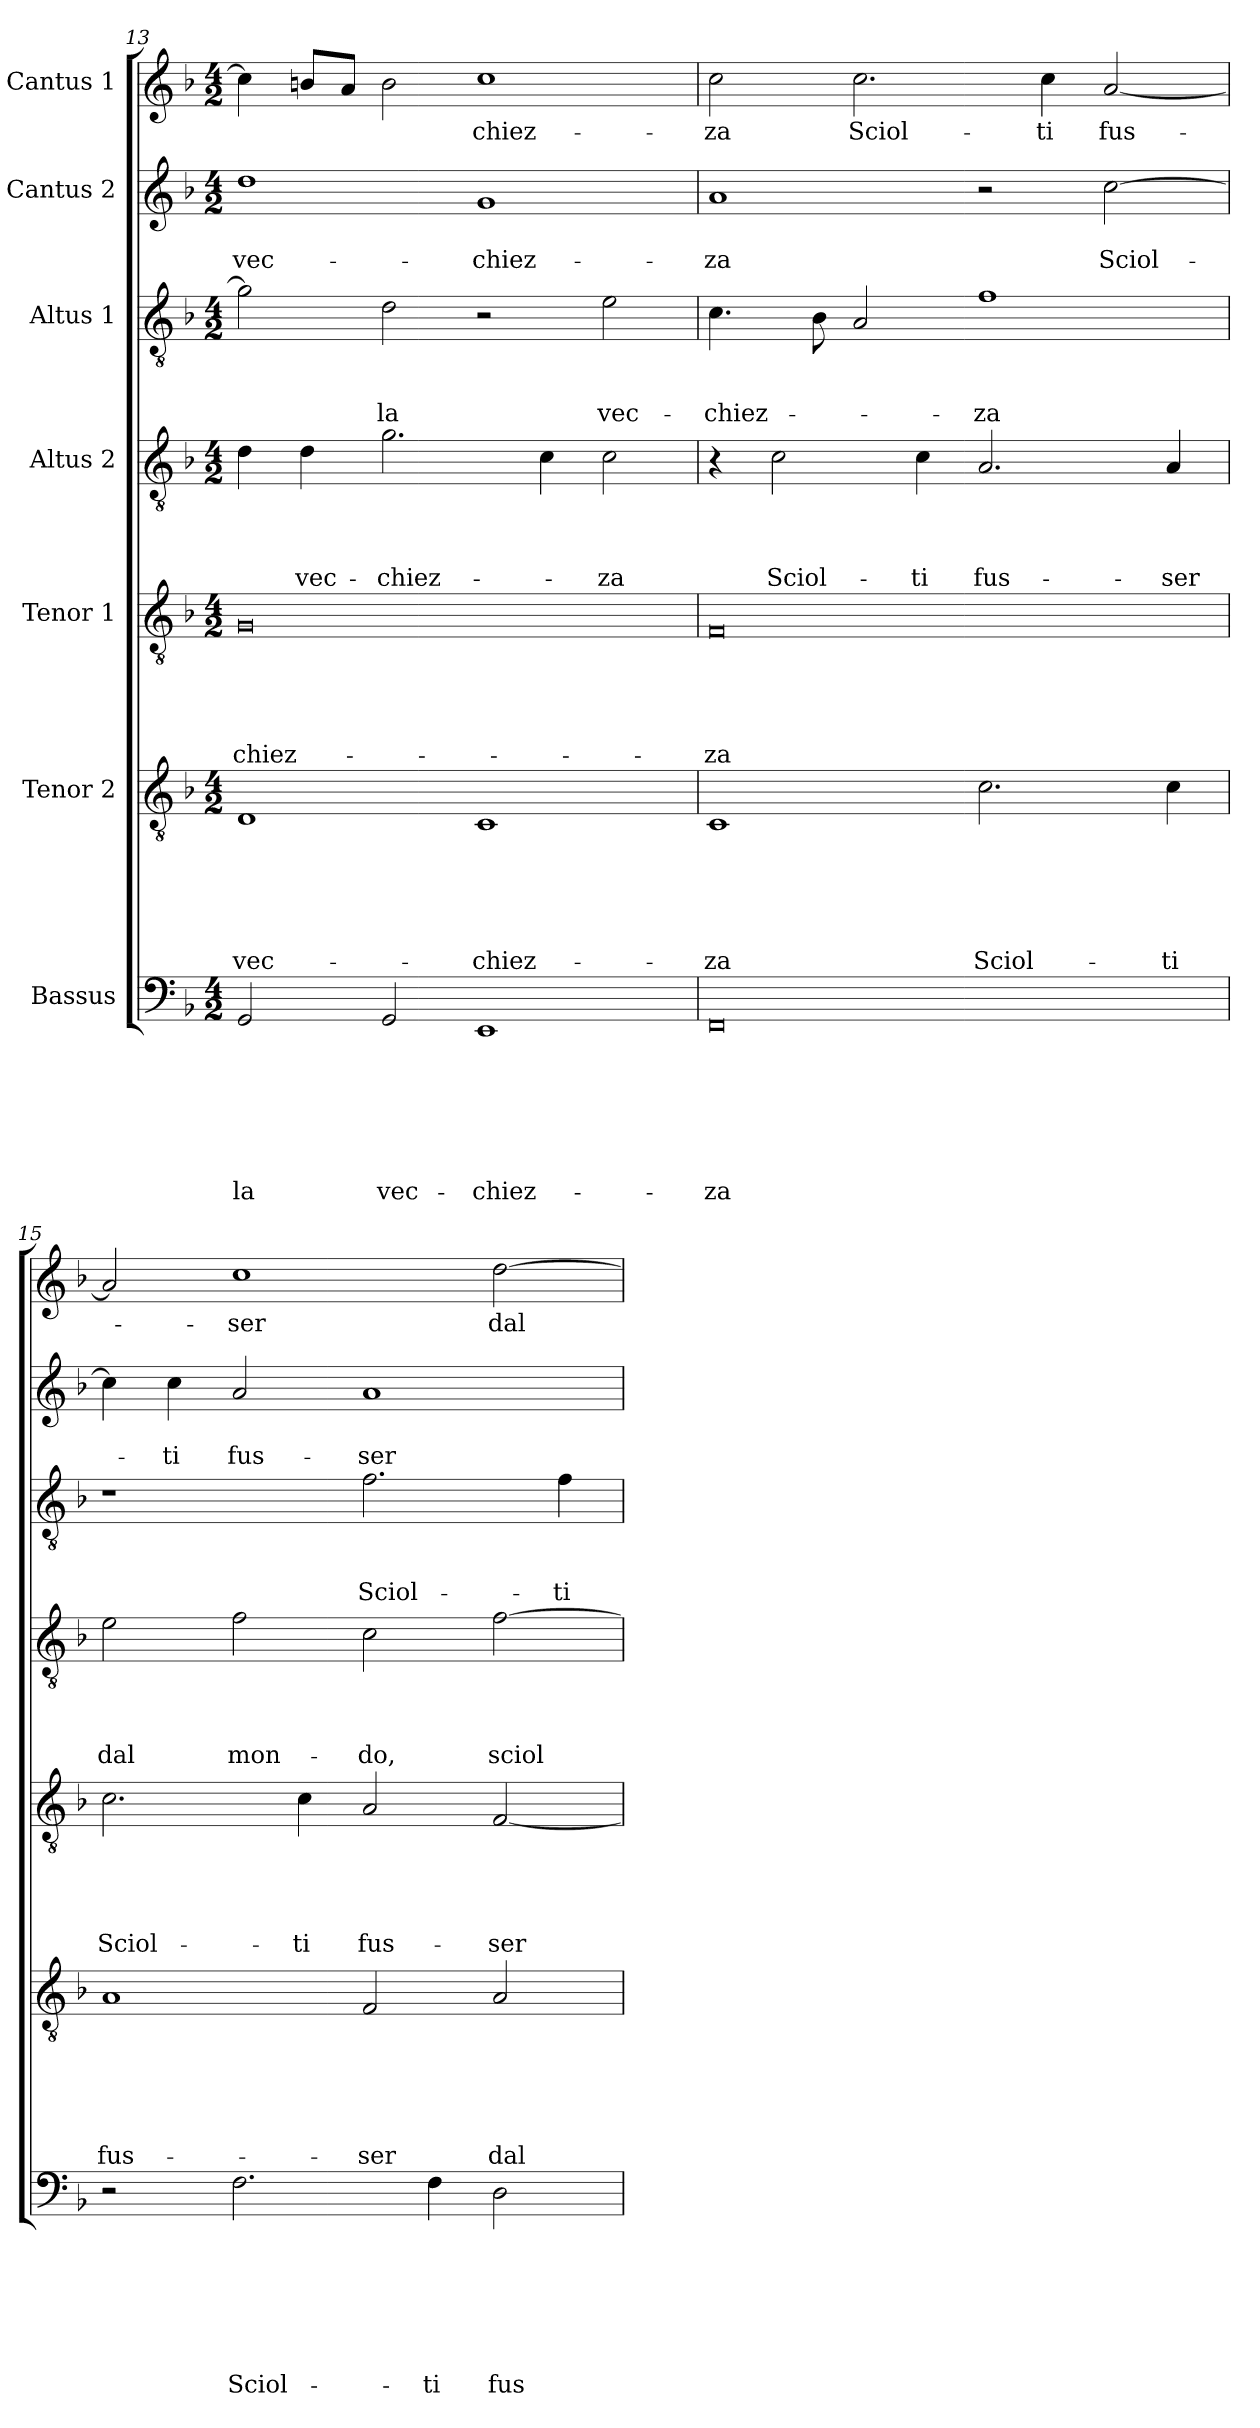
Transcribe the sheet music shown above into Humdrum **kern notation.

**kern	**text	**text	**text	**text	**text	**text	**text	**kern	**text	**text	**text	**text	**text	**text	**kern	**text	**text	**text	**text	**text	**kern	**text	**text	**text	**text	**kern	**text	**text	**text	**kern	**text	**text	**kern	**text
*part7	*part7	*part7	*part7	*part7	*part7	*part7	*part7	*part6	*part6	*part6	*part6	*part6	*part6	*part6	*part5	*part5	*part5	*part5	*part5	*part5	*part4	*part4	*part4	*part4	*part4	*part3	*part3	*part3	*part3	*part2	*part2	*part2	*part1	*part1
*staff7	*staff7	*staff7	*staff7	*staff7	*staff7	*staff7	*staff7	*staff6	*staff6	*staff6	*staff6	*staff6	*staff6	*staff6	*staff5	*staff5	*staff5	*staff5	*staff5	*staff5	*staff4	*staff4	*staff4	*staff4	*staff4	*staff3	*staff3	*staff3	*staff3	*staff2	*staff2	*staff2	*staff1	*staff1
*I"Bassus	*	*	*	*	*	*	*	*I"Tenor 2	*	*	*	*	*	*	*I"Tenor 1	*	*	*	*	*	*I"Altus 2	*	*	*	*	*I"Altus 1	*	*	*	*I"Cantus 2	*	*	*I"Cantus 1	*
*clefF4	*	*	*	*	*	*	*	*clefGv2	*	*	*	*	*	*	*clefGv2	*	*	*	*	*	*clefGv2	*	*	*	*	*clefGv2	*	*	*	*clefG2	*	*	*clefG2	*
*k[b-]	*	*	*	*	*	*	*	*k[b-]	*	*	*	*	*	*	*k[b-]	*	*	*	*	*	*k[b-]	*	*	*	*	*k[b-]	*	*	*	*k[b-]	*	*	*k[b-]	*
*d:	*	*	*	*	*	*	*	*d:	*	*	*	*	*	*	*d:	*	*	*	*	*	*d:	*	*	*	*	*d:	*	*	*	*d:	*	*	*d:	*
*M4/2	*	*	*	*	*	*	*	*M4/2	*	*	*	*	*	*	*M4/2	*	*	*	*	*	*M4/2	*	*	*	*	*M4/2	*	*	*	*M4/2	*	*	*M4/2	*
=13	=13	=13	=13	=13	=13	=13	=13	=13	=13	=13	=13	=13	=13	=13	=13	=13	=13	=13	=13	=13	=13	=13	=13	=13	=13	=13	=13	=13	=13	=13	=13	=13	=13	=13
!	!	!	!	!	!	!	!LO:LY:b	!	!	!	!	!	!	!LO:LY:b	!	!	!	!	!	!LO:LY:b	!	!	!	!	!	!	!	!	!	!	!	!LO:LY:b	!	!
2GG/	.	.	.	.	.	.	la	1D	.	.	.	.	.	vec-	0G	.	.	.	.	-chiez-	4d\	.	.	.	.	2g\]	.	.	.	1dd	.	vec-	4cc\]	.
!	!	!	!	!	!	!	!	!	!	!	!	!	!	!	!	!	!	!	!	!	!	!	!	!	!LO:LY:b	!	!	!	!	!	!	!	!	!
.	.	.	.	.	.	.	.	.	.	.	.	.	.	.	.	.	.	.	.	.	4d\	.	.	.	vec-	.	.	.	.	.	.	.	8bn/L	.
.	.	.	.	.	.	.	.	.	.	.	.	.	.	.	.	.	.	.	.	.	.	.	.	.	.	.	.	.	.	.	.	.	8a/J	.
!	!	!	!	!	!	!	!LO:LY:b	!	!	!	!	!	!	!	!	!	!	!	!	!	!	!	!	!	!LO:LY:b	!	!	!	!LO:LY:b	!	!	!	!	!
2GG/	.	.	.	.	.	.	vec-	.	.	.	.	.	.	.	.	.	.	.	.	.	2.g\	.	.	.	-chiez-	2d\	.	.	la	.	.	.	2b\	.
!	!	!	!	!	!	!	!LO:LY:b	!	!	!	!	!	!	!LO:LY:b	!	!	!	!	!	!	!	!	!	!	!	!	!	!	!	!	!	!LO:LY:b	!	!LO:LY:b
1EE	.	.	.	.	.	.	-chiez-	1C	.	.	.	.	.	-chiez-	.	.	.	.	.	.	.	.	.	.	.	2r	.	.	.	1g	.	-chiez-	1cc	-chiez-
.	.	.	.	.	.	.	.	.	.	.	.	.	.	.	.	.	.	.	.	.	4c\	.	.	.	.	.	.	.	.	.	.	.	.	.
!	!	!	!	!	!	!	!	!	!	!	!	!	!	!	!	!	!	!	!	!	!	!	!	!	!LO:LY:b	!	!	!	!LO:LY:b	!	!	!	!	!
.	.	.	.	.	.	.	.	.	.	.	.	.	.	.	.	.	.	.	.	.	2c\	.	.	.	-za	2e\	.	.	vec-	.	.	.	.	.
=14	=14	=14	=14	=14	=14	=14	=14	=14	=14	=14	=14	=14	=14	=14	=14	=14	=14	=14	=14	=14	=14	=14	=14	=14	=14	=14	=14	=14	=14	=14	=14	=14	=14	=14
!	!	!	!	!	!	!	!LO:LY:b	!	!	!	!	!	!	!LO:LY:b	!	!	!	!	!	!LO:LY:b	!	!	!	!	!	!	!	!	!LO:LY:b	!	!	!LO:LY:b	!	!LO:LY:b
0FF	.	.	.	.	.	.	-za	1C	.	.	.	.	.	-za	0F	.	.	.	.	-za	4r	.	.	.	.	4.c\	.	.	-chiez-	1a	.	-za	2cc\	-za
!	!	!	!	!	!	!	!	!	!	!	!	!	!	!	!	!	!	!	!	!	!	!	!	!	!LO:LY:b	!	!	!	!	!	!	!	!	!
.	.	.	.	.	.	.	.	.	.	.	.	.	.	.	.	.	.	.	.	.	2c\	.	.	.	Sciol-	.	.	.	.	.	.	.	.	.
.	.	.	.	.	.	.	.	.	.	.	.	.	.	.	.	.	.	.	.	.	.	.	.	.	.	8B-\	.	.	.	.	.	.	.	.
!	!	!	!	!	!	!	!	!	!	!	!	!	!	!	!	!	!	!	!	!	!	!	!	!	!	!	!	!	!	!	!	!	!	!LO:LY:b
.	.	.	.	.	.	.	.	.	.	.	.	.	.	.	.	.	.	.	.	.	.	.	.	.	.	2A/	.	.	.	.	.	.	2.cc\	Sciol-
!	!	!	!	!	!	!	!	!	!	!	!	!	!	!	!	!	!	!	!	!	!	!	!	!	!LO:LY:b	!	!	!	!	!	!	!	!	!
.	.	.	.	.	.	.	.	.	.	.	.	.	.	.	.	.	.	.	.	.	4c\	.	.	.	-ti	.	.	.	.	.	.	.	.	.
!	!	!	!	!	!	!	!	!	!	!	!	!	!	!LO:LY:b	!	!	!	!	!	!	!	!	!	!	!LO:LY:b	!	!	!	!LO:LY:b	!	!	!	!	!
.	.	.	.	.	.	.	.	2.c\	.	.	.	.	.	Sciol-	.	.	.	.	.	.	2.A/	.	.	.	fus-	1f	.	.	-za	2r	.	.	.	.
!	!	!	!	!	!	!	!	!	!	!	!	!	!	!	!	!	!	!	!	!	!	!	!	!	!	!	!	!	!	!	!	!	!	!LO:LY:b
.	.	.	.	.	.	.	.	.	.	.	.	.	.	.	.	.	.	.	.	.	.	.	.	.	.	.	.	.	.	.	.	.	4cc\	-ti
!	!	!	!	!	!	!	!	!	!	!	!	!	!	!	!	!	!	!	!	!	!	!	!	!	!	!	!	!	!	!	!	!LO:LY:b	!	!LO:LY:b
.	.	.	.	.	.	.	.	.	.	.	.	.	.	.	.	.	.	.	.	.	.	.	.	.	.	.	.	.	.	[2cc\	.	Sciol-	[2a/	fus-
!	!	!	!	!	!	!	!	!	!	!	!	!	!	!LO:LY:b	!	!	!	!	!	!	!	!	!	!	!LO:LY:b	!	!	!	!	!	!	!	!	!
.	.	.	.	.	.	.	.	4c\	.	.	.	.	.	-ti	.	.	.	.	.	.	4A/	.	.	.	-ser	.	.	.	.	.	.	.	.	.
!!LO:LB:g=z
=15	=15	=15	=15	=15	=15	=15	=15	=15	=15	=15	=15	=15	=15	=15	=15	=15	=15	=15	=15	=15	=15	=15	=15	=15	=15	=15	=15	=15	=15	=15	=15	=15	=15	=15
!	!	!	!	!	!	!	!	!	!	!	!	!	!	!LO:LY:b	!	!	!	!	!	!LO:LY:b	!	!	!	!	!LO:LY:b	!	!	!	!	!	!	!	!	!
2r	.	.	.	.	.	.	.	1A	.	.	.	.	.	fus-	2.c\	.	.	.	.	Sciol-	2e\	.	.	.	dal	1r	.	.	.	4cc\]	.	.	2a/]	.
!	!	!	!	!	!	!	!	!	!	!	!	!	!	!	!	!	!	!	!	!	!	!	!	!	!	!	!	!	!	!	!	!LO:LY:b	!	!
.	.	.	.	.	.	.	.	.	.	.	.	.	.	.	.	.	.	.	.	.	.	.	.	.	.	.	.	.	.	4cc\	.	-ti	.	.
!	!	!	!	!	!	!	!LO:LY:b	!	!	!	!	!	!	!	!	!	!	!	!	!	!	!	!	!	!LO:LY:b	!	!	!	!	!	!	!LO:LY:b	!	!LO:LY:b
2.F\	.	.	.	.	.	.	Sciol-	.	.	.	.	.	.	.	.	.	.	.	.	.	2f\	.	.	.	mon-	.	.	.	.	2a/	.	fus-	1cc	-ser
!	!	!	!	!	!	!	!	!	!	!	!	!	!	!	!	!	!	!	!	!LO:LY:b	!	!	!	!	!	!	!	!	!	!	!	!	!	!
.	.	.	.	.	.	.	.	.	.	.	.	.	.	.	4c\	.	.	.	.	-ti	.	.	.	.	.	.	.	.	.	.	.	.	.	.
!	!	!	!	!	!	!	!	!	!	!	!	!	!	!LO:LY:b	!	!	!	!	!	!LO:LY:b	!	!	!	!	!LO:LY:b	!	!	!	!LO:LY:b	!	!	!LO:LY:b	!	!
.	.	.	.	.	.	.	.	2F/	.	.	.	.	.	-ser	2A/	.	.	.	.	fus-	2c\	.	.	.	-do,	2.f\	.	.	Sciol-	1a	.	-ser	.	.
!	!	!	!	!	!	!	!LO:LY:b	!	!	!	!	!	!	!	!	!	!	!	!	!	!	!	!	!	!	!	!	!	!	!	!	!	!	!
4F\	.	.	.	.	.	.	-ti	.	.	.	.	.	.	.	.	.	.	.	.	.	.	.	.	.	.	.	.	.	.	.	.	.	.	.
!	!	!	!	!	!	!	!LO:LY:b	!	!	!	!	!	!	!LO:LY:b	!	!	!	!	!	!LO:LY:b	!	!	!	!	!LO:LY:b	!	!	!	!	!	!	!	!	!LO:LY:b
2D\	.	.	.	.	.	.	fus-	2A/	.	.	.	.	.	dal	[2F/	.	.	.	.	-ser	[2f\	.	.	.	sciol-	.	.	.	.	.	.	.	[2dd\	dal
!	!	!	!	!	!	!	!	!	!	!	!	!	!	!	!	!	!	!	!	!	!	!	!	!	!	!	!	!	!LO:LY:b	!	!	!	!	!
.	.	.	.	.	.	.	.	.	.	.	.	.	.	.	.	.	.	.	.	.	.	.	.	.	.	4f\	.	.	-ti	.	.	.	.	.
=	=	=	=	=	=	=	=	=	=	=	=	=	=	=	=	=	=	=	=	=	=	=	=	=	=	=	=	=	=	=	=	=	=	=
*-	*-	*-	*-	*-	*-	*-	*-	*-	*-	*-	*-	*-	*-	*-	*-	*-	*-	*-	*-	*-	*-	*-	*-	*-	*-	*-	*-	*-	*-	*-	*-	*-	*-	*-
